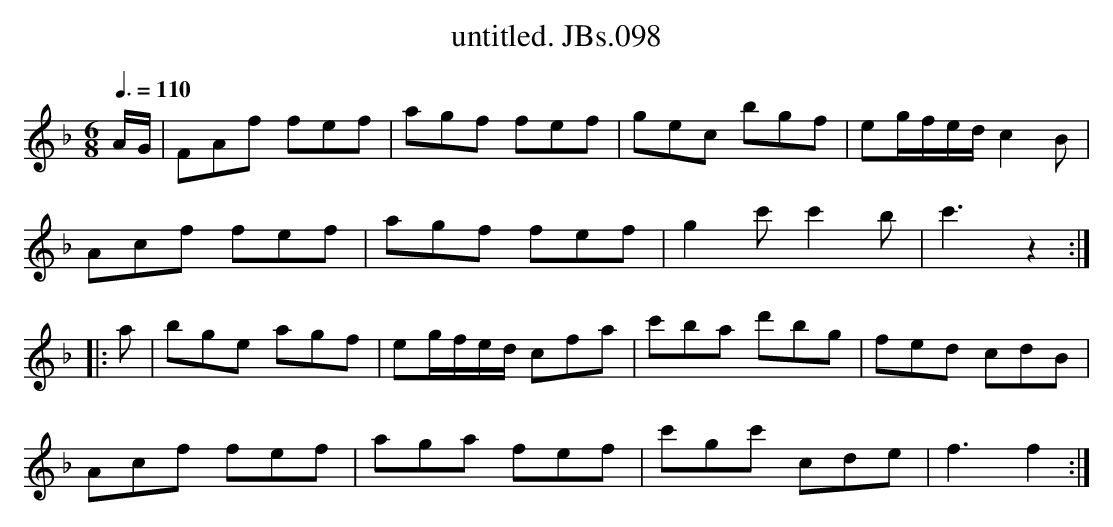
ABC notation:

X:1
T:untitled. JBs.098
M:6/8
L:1/8
Q:3/8=110
K:F
A/G/|FAf fef|agf fef|gec bgf|eg/f/e/d/c2B|
Acf fef|agf fef|g2c'c'2b|c'3z2:|
|:a|bge agf|eg/f/e/d/ cfa|c'ba d'bg|fed cdB|
Acf fef|aga  fef|c'gc' cde|f3f2:|
